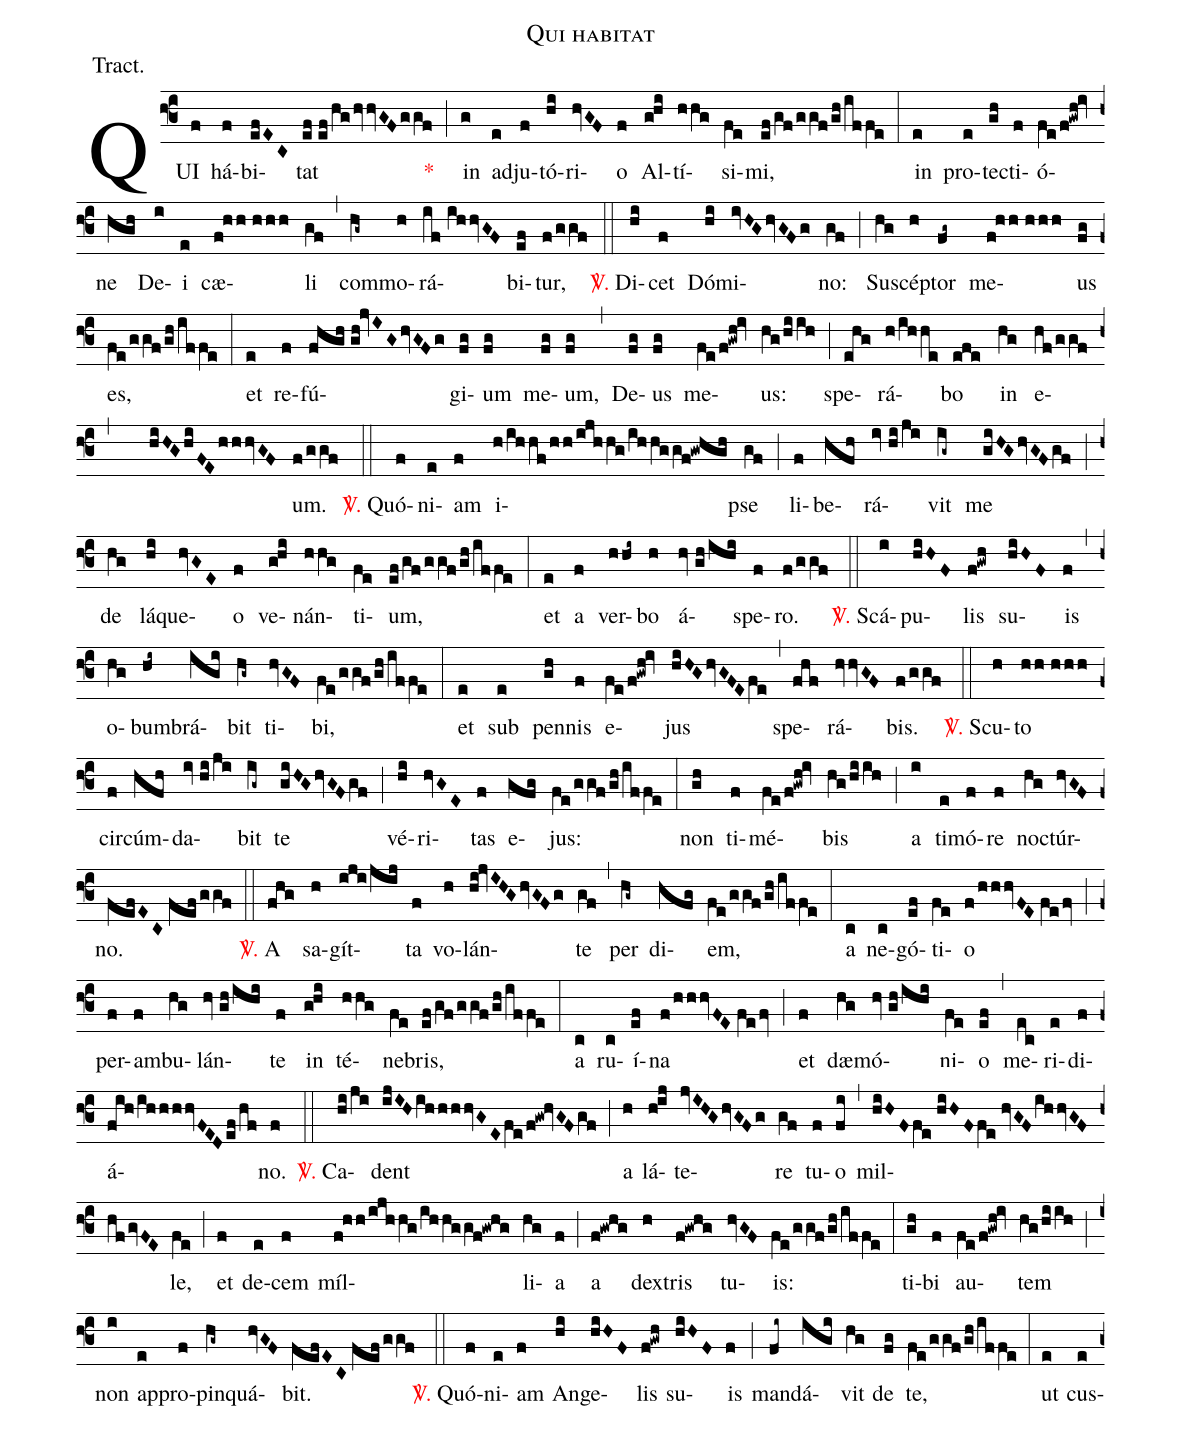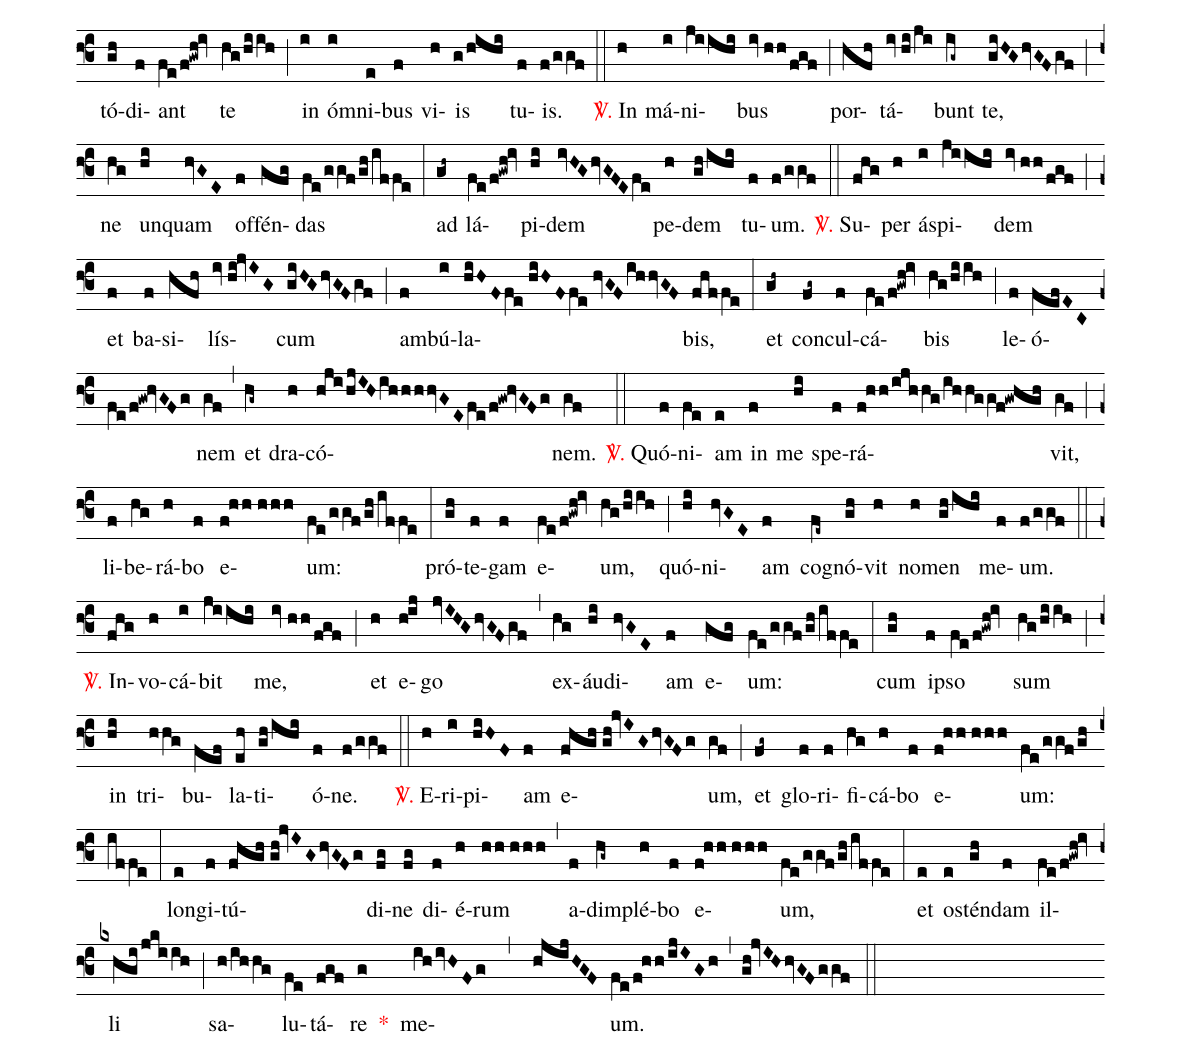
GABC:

name:Qui habitat;
annotation:Tract.;
mode:II.;
office-part:Tract;
%%
(f3) QUI(f) há(f)bi(efEC)tat(ef//ef/hghvvGFggf) <v>\red{*}</v>(;) in(g) ad(e)ju(f)tó(hi)ri(hvGF)o(f) Al(g!hi)tí(hhg)si(fe)mi,(ef/gf/ggf/gh/iffe) (:) in(e) pro(e)tec(gh)ti(f)ó(fe/f!gwh!iv)ne(hgh) De(i)i(e) cæ(f!hh//hhh)li(gf) (,) com(hg~)mo(h)rá(if//ihhvGF)bi(ef)tur,(f/ggf) (::) <v>\red{\Vbar.}</v> Di(hi)cet(f) Dó(hi)mi(ivHGhvGFg)no:(gf) (;) Su(hg)scép(h)tor(fg~) me(f!hh//hhh)us(fg) es,(fe/ggf/gh/iffe) (:) et(e) re(f)fú(fhgh//gh!jvIGhvGFg)gi(fg)um(fg) me(fg)um,(fg) (,) De(fg)us(fg) me(fe/f!gwh!iv)us:(hg/hiih) (;) spe(ehg)rá(h/ihhe)bo(efe) in(hg) e(hf/ggf , hiHGhiFEhhhvGF)um.(f/ggf) (::) <v>\red{\Vbar.}</v> Quó(f)ni(e)am(f) i(h/ihhf/hh/ijhhg/ihhggf!gwhgh)pse(gf) (;) li(f)be(hfh)rá(iv//hi/ji)vit(ig~) me(giHGhvGFgf) (;) de(hg) lá(hi)que(hvGE)o(f) ve(g!hi)nán(hhg)ti(fe)um,(ef/gf/ggf/gh/iffe) (:) et(e) a(f) ver(hhi~)bo(h) á(hv//gh/ihi)spe(f)ro.(f/ggf) (::) <v>\red{\Vbar.}</v> Scá(i)pu(hiHF)lis(f!gwh) su(hiHF)is(f) (,) o(hg)bum(hi~)brá(igi)bit(hg~) ti(hvGF)bi,(fe/ggf/gh/iffe) (:) et(e) sub(e) pen(gh)nis(f) e(fe/f!gwh!iv)jus(hiHGhvGFEfe) (,) spe(fhf)rá(hvvGF)bis.(f/ggf) (::) <v>\red{\Vbar.}</v> Scu(h)to(hh//hhh) cir(f)cúm(hfh)da(iv//hi/ji)bit(ig~) te(giHGhvGFgf) (;) vé(hi)ri(hvGE)tas(f) e(gfg)jus:(fe/ggf/gh/iffe) (:) non(gh) ti(f)mé(fe/f!gwh!iv)bis(hg/hiih) (;) a(i) ti(e)mó(f)re(f) noc(hg)túr(hvGF)no.(fefEC//fef/ggf) (::) <v>\red{\Vbar.}</v> A(fhg) sa(h)gít(iji/jij)ta(f) vo(h)lán(hi!jvIHGhvGFg)te(gf) (,) per(hg~) di(hfg)em,(fe/ggf/gh/iffe) (:) a(c) ne(c)gó(ef)ti(fe)o(f/hhhvFE//fefv) (;) per(f)am(f)bu(hg)lán(hv//gh/ihi)te(f) in(g!hi) té(hhg)ne(fe)bris,(ef/gf/ggf/gh/iffe) (:) a(c) ru(c)í(ef)na(f/hhhvFE//fe/fv) (;) et(f) dæ(hg)mó(hv//gh/ihi)ni(fe)o(ef) (,) me(ec)ri(e)di(f)á(fih/ihhhhvFEDef/hf)no.(f) (::) <v>\red{\Vbar.}</v> Ca(hi/ji)dent(ijIHihhhhvGEfe/f!gw!hvGFgf) (;) a(h) lá(h!ij)te(jvIHGhvGFg)re(gf) tu(f)o(fi) (,) mil(hiHFfe//hiHFfe//hvGFihhvGFhf/gvFE)le,(fe) (;) et(f) de(e)cem(f) míl(f!hh/ijhhg/ihhggf!gwhg)li(hg)a(f) (;) a(f!gwhg) dex(h)tris(f!gwhg) tu(hvGF)is:(fe/ggf/gh/iffe) (:) ti(gh)bi(f) au(fe/f!gwh!iv)tem(hg/hiih) (;) non(i) ap(e)pro(f)pin(hg~)quá(hvGF)bit.(fefEC//fef/ggf) (::) <v>\red{\Vbar.}</v> Quó(f)ni(e)am(f) An(hi)ge(hiHF)lis(f!gwh) su(hiHF)is(f) (;) man(fi~)dá(igi)vit(hg) de(fg) te,(fe/ggf/gh/iffe) (:) ut(e) cus(e)tó(gh)di(f)ant(fe/f!gwh!iv) te(hg/hiih) (;) in(i) ó(i)mni(e)bus(f) vi(h)is(g/hihi) tu(f)is.(f/ggf) (::) <v>\red{\Vbar.}</v> In(h) má(i)ni(jiihi)bus(iv//hh/fgf) (;) por(hfh)tá(iv//hi/ji)bunt(ig~) te,(giHGhvGFgf) (;) ne(hg) un(hi)quam(hvGE) of(f)fén(gfg)das(fe/ggf/gh/iffe) (:) ad(gh~) lá(fe/f!gwh!iv)pi(hi)dem(ivHGhvGFEfe) pe(h)dem(gh/ihi) tu(f)um.(f/ggf) (::) <v>\red{\Vbar.}</v> Su(fhg)per(h) ás(i)pi(jiihi)dem(iv//hh/fgf) (;) et(f) ba(f)si(hfh)lís(iv//hi!jvIG)cum(giHGhvGFgf) (;) am(f)bú(i)la(hiHFfe//hiHFfe//hvGFihhvGF)bis,(fhffe) (:) et(gh~) con(fg~)cul(f)cá(fe/f!gwh!iv)bis(hg/hiih) (;) le(f)ó(fefEC//fe/f!gw!hvGFg)nem(gf) (,) et(hg~) dra(h)có(hji/hjIHihhhhvGE/fe/f!gw!hvGFg)nem.(gf) (::) <v>\red{\Vbar.}</v> Quó(f)ni(fe)am(e) in(f) me(hi) spe(f)rá(f!hh/ijhhg/ihhggf!gwhgh)vit,(gf) (;) li(f)be(hg)rá(h)bo(f) e(f!hh//hhh)um:(fe/ggf/gh/iffe) (:) pró(gh)te(f)gam(f) e(fe/f!gwh!iv)um,(hg/hiih) (;) quó(hi)ni(hvGE)am(f) co(fe~)gnó(gh)vit(h) no(h)men(gh/ihi) me(f)um.(f/ggf) (::) <v>\red{\Vbar.}</v> In(fhg)vo(h)cá(i)bit(jiihi) me,(iv//hh/fgf) (;) et(h) e(h!ij)go(jvIHGhvGFgf) (,) ex(hg)áu(hi)di(hvGE)am(f) e(gfg)um:(fe/ggf/gh/iffe) (:) cum(gh) i(f)pso(fe/f!gwh!iv) sum(hg/hiih) (;) in(hi) tri(hhg)bu(fef)la(eh)ti(gh/ihi)ó(f)ne.(f/ggf) (::) <v>\red{\Vbar.}</v> E(h)ri(i)pi(hiHF)am(f) e(fhgh//gh!jvIGhvGFg)um,(gf) (;) et(fg~) glo(f)ri(f)fi(hg)cá(h)bo(f) e(f!hh//hhh)um:(fe/ggf/gh/iffe) (:) lon(e)gi(f)tú(fhgh//gh!jvIGhvGFg)di(fg)ne(fg) di(f)é(h)rum(hh//hhh) (,) a(f)dim(hg~)plé(h)bo(f) e(f!hh//hhh)um,(fe/ggf/gh/iffe) (:) et(e) os(e)tén(gh)dam(f) il(fe/f!gwh!iv)li(kxhgi/jkiih) (;) sa(h/ihhg)lu(fe)tá(fgf)re(g) <v>\red{*}</v>() me(ih/ivHFg , hjijHGF)um.(fe/f!hh/ijIGh) (,) (gh!jvIHhvGFggf) (::)
